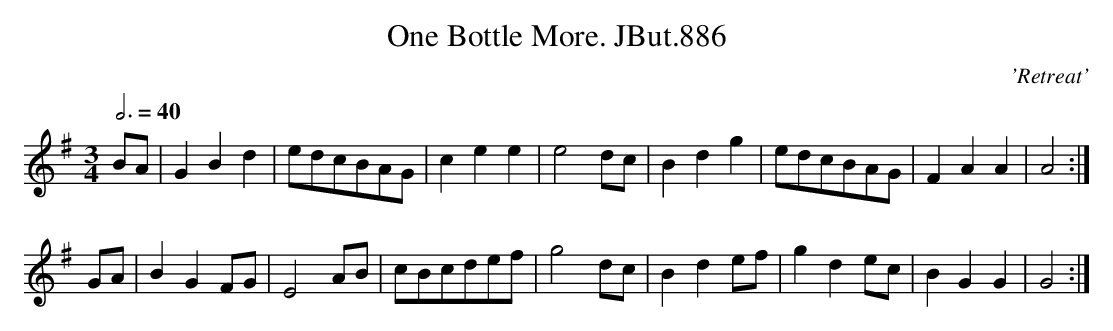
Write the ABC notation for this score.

X:1
T:One Bottle More. JBut.886
C:'Retreat'
Q:3/4=40
M:3/4
L:1/8
K:G
BA|G2 B2 d2|edcBAG|c2 e2 e2|e4 dc|B2 d2 g2|edcBAG|F2 A2 A2|A4:|
GA|B2 G2 FG|E4 AB|cBcdef|g4 dc|B2 d2 ef|g2 d2 ec|B2 G2 G2|G4:|
